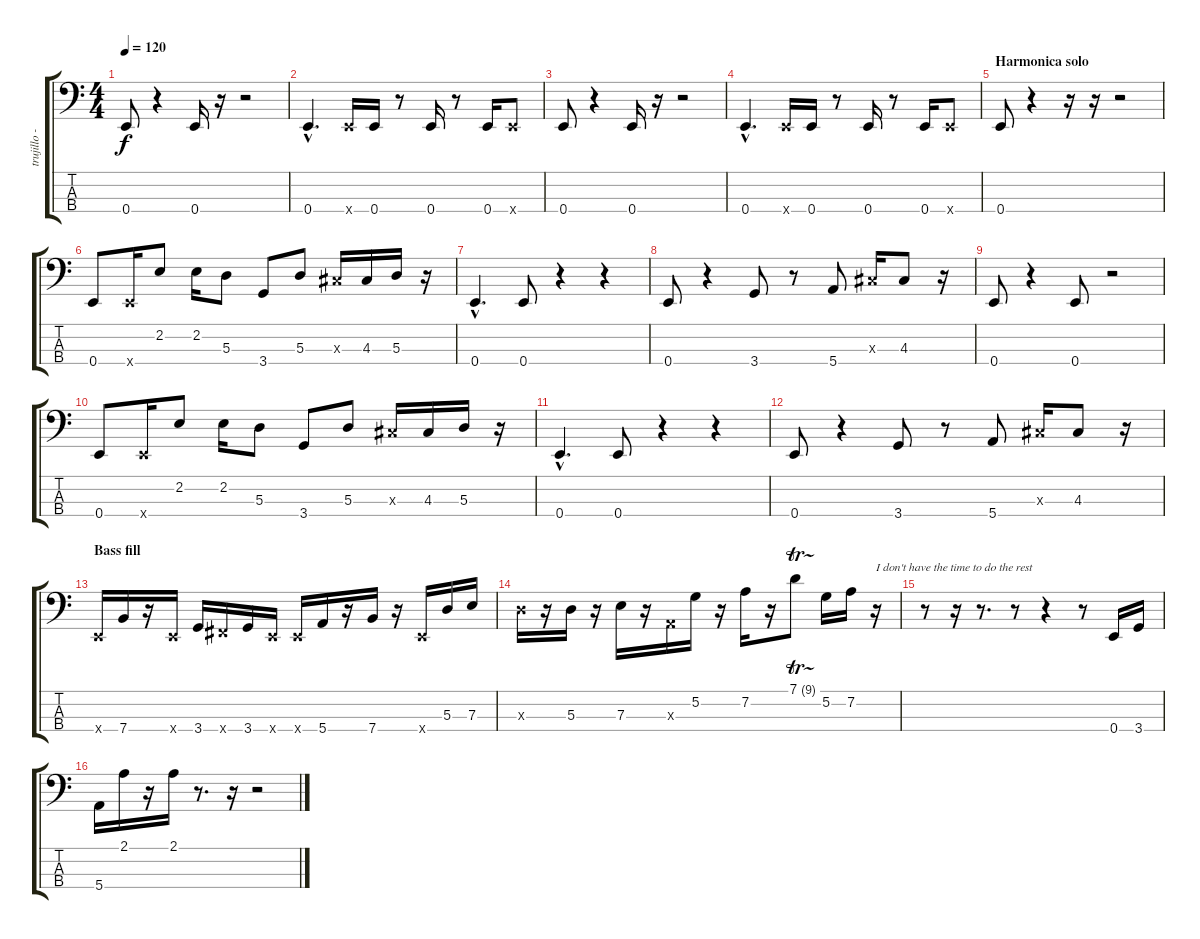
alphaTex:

\track ("trujillo - slap and pluck" "trujillo -") {instrument slapbass1}
\staff {score tabs}
\tuning (G2 D2 A1 E1) {hide}
\ts (4 4)
\tempo 120
\clef f4
\ks c
0.4.8{dy f} r.4 0.4.16 r.16 r.2 |
0.4{hac}.4{d} 0.4{x}.16 0.4.16 r.8 0.4.16 r.8 0.4.16 0.4{x}.8 |
0.4.8 r.4 0.4.16 r.16 r.2 |
0.4{hac}.4{d} 0.4{x}.16 0.4.16 r.8 0.4.16 r.8 0.4.16 0.4{x}.8 |
\section ("" "Harmonica solo")
0.4.8 r.4 r.16 r.16 r.2 |
0.4.8 0.4{x}.16 2.2.8 2.2.16 5.3.8 3.4.8 5.3.8 4.3{x}.16 4.3.16 5.3.16 r.16 |
0.4{hac}.4{d} 0.4.8 r.4 r.4 |
0.4.8 r.4 3.4.8 r.8 5.4.8 4.3{x}.16 4.3.8 r.16 |
0.4.8 r.4 0.4.8 r.2 |
0.4.8 0.4{x}.16 2.2.8 2.2.16 5.3.8 3.4.8 5.3.8 4.3{x}.16 4.3.16 5.3.16 r.16 |
0.4{hac}.4{d} 0.4.8 r.4 r.4 |
0.4.8 r.4 3.4.8 r.8 5.4.8 4.3{x}.16 4.3.8 r.16 |
\section ("" "Bass fill")
0.4{x}.16 7.4.16 r.16 0.4{x}.16 3.4.16 2.4{x}.16 3.4.16 0.4{x}.16 0.4{x}.16 5.4.16 r.16 7.4.16 r.16 0.4{x}.16 5.3.16 7.3.16 |
5.3{x}.16 r.16 5.3.16 r.16 7.3.16 r.16 0.3{x}.16 5.2.16 r.16 7.2.16 r.16 7.1{tr (9 32)}.8 5.2.16 7.2.16 r.16{txt "I don't have the time to do the rest"} |
r.8 r.16 r.8{d} r.8 r.4 r.8 0.4.16 3.4.16 |
5.4.16 2.1.16 r.16 2.1.16 r.8{d} r.16 r.2
